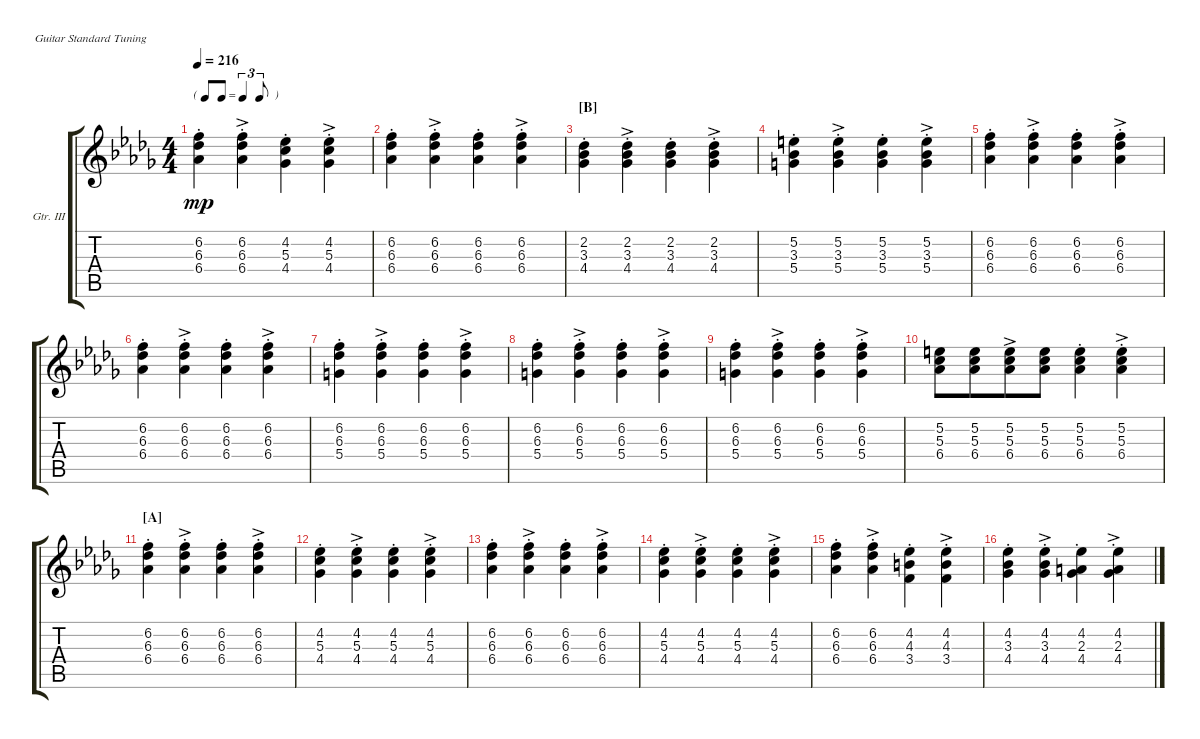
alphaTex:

\defaultSystemsLayout 4
\bracketExtendMode groupsimilarinstruments
\firstSystemTrackNameOrientation horizontal
\otherSystemsTrackNameOrientation horizontal
\track ("Guitar III" "Gtr. III") {instrument acousticguitarsteel}
\staff {score tabs}
\tuning (E4 B3 G3 D3 A2 E2)
\ts (4 4)
\tf triplet8th
\tempo 216
\clef g2
\scale
0.333333
\ks db
(6.2{st} 6.3{st} 6.4{st}).4{dy mp} (6.2{ac st} 6.3{ac st} 6.4{ac st}).4 (4.4{st} 5.3{st} 4.2{st}).4 (4.4{ac st} 5.3{ac st} 4.2{ac st}).4 |
\scale
0.333333 (6.2{st} 6.3{st} 6.4{st}).4 (6.2{ac st} 6.3{ac st} 6.4{ac st}).4 (6.2{st} 6.3{st} 6.4{st}).4 (6.2{ac st} 6.3{ac st} 6.4{ac st}).4 |
\section ("B" "")
\scale
0.333333 (4.4{st} 3.3{st} 2.2{st}).4 (4.4{ac st} 3.3{ac st} 2.2{ac st}).4 (4.4{st} 3.3{st} 2.2{st}).4 (4.4{ac st} 3.3{ac st} 2.2{ac st}).4 |
\scale
0.333333 (5.4{st} 3.3{st} 5.2{st}).4 (5.4{ac st} 3.3{ac st} 5.2{ac st}).4 (5.4{st} 3.3{st} 5.2{st}).4 (5.4{ac st} 3.3{ac st} 5.2{ac st}).4 |
\scale
0.333333 (6.2{st} 6.3{st} 6.4{st}).4 (6.2{ac st} 6.3{ac st} 6.4{ac st}).4 (6.2{st} 6.3{st} 6.4{st}).4 (6.2{ac st} 6.3{ac st} 6.4{ac st}).4 |
\scale
0.333333 (6.2{st} 6.3{st} 6.4{st}).4 (6.2{ac st} 6.3{ac st} 6.4{ac st}).4 (6.2{st} 6.3{st} 6.4{st}).4 (6.2{ac st} 6.3{ac st} 6.4{ac st}).4 |
\scale
0.333333 (5.4{st} 6.3{st} 6.2{st}).4 (5.4{ac st} 6.3{ac st} 6.2{ac st}).4 (5.4{st} 6.3{st} 6.2{st}).4 (5.4{ac st} 6.3{ac st} 6.2{ac st}).4 |
\scale
0.333333 (5.4{st} 6.3{st} 6.2{st}).4 (5.4{ac st} 6.3{ac st} 6.2{ac st}).4 (5.4{st} 6.3{st} 6.2{st}).4 (5.4{ac st} 6.3{ac st} 6.2{ac st}).4 |
\scale
0.333333 (5.4{st} 6.3{st} 6.2{st}).4 (5.4{ac st} 6.3{ac st} 6.2{ac st}).4 (5.4{st} 6.3{st} 6.2{st}).4 (5.4{ac st} 6.3{ac st} 6.2{ac st}).4 |
\scale
0.333333 (6.4 5.3 5.2).8 (6.4 5.3 5.2).8{beam merge} (6.4{ac} 5.3{ac} 5.2{ac}).8 (6.4 5.3 5.2).8 (6.4{st} 5.3{st} 5.2{st}).4 (6.4{ac st} 5.3{ac st} 5.2{ac st}).4 |
\section ("A" "")
\scale
0.333333 (6.2{st} 6.3{st} 6.4{st}).4 (6.2{ac st} 6.3{ac st} 6.4{ac st}).4 (6.2{st} 6.3{st} 6.4{st}).4 (6.2{ac st} 6.3{ac st} 6.4{ac st}).4 |
\scale
0.333333 (4.4{st} 5.3{st} 4.2{st}).4 (4.4{ac st} 5.3{ac st} 4.2{ac st}).4 (4.4{st} 5.3{st} 4.2{st}).4 (4.4{ac st} 5.3{ac st} 4.2{ac st}).4 |
\scale
0.333333 (6.2{st} 6.3{st} 6.4{st}).4 (6.2{ac st} 6.3{ac st} 6.4{ac st}).4 (6.2{st} 6.3{st} 6.4{st}).4 (6.2{ac st} 6.3{ac st} 6.4{ac st}).4 |
\scale
0.333333 (4.4{st} 5.3{st} 4.2{st}).4 (4.4{ac st} 5.3{ac st} 4.2{ac st}).4 (4.4{st} 5.3{st} 4.2{st}).4 (4.4{ac st} 5.3{ac st} 4.2{ac st}).4 |
\scale
0.333333 (6.2{st} 6.3{st} 6.4{st}).4 (6.2{ac st} 6.3{ac st} 6.4{ac st}).4 (4.2{st} 4.3{st} 3.4{st}).4 (4.2{ac st} 4.3{ac st} 3.4{ac st}).4 |
\scale
0.333333 (4.2{st} 3.3{st} 4.4{st}).4 (4.2{ac st} 3.3{ac st} 4.4{ac st}).4 (4.2{st} 2.3{st} 4.4{st}).4 (4.2{ac st} 2.3{ac st} 4.4{ac st}).4
